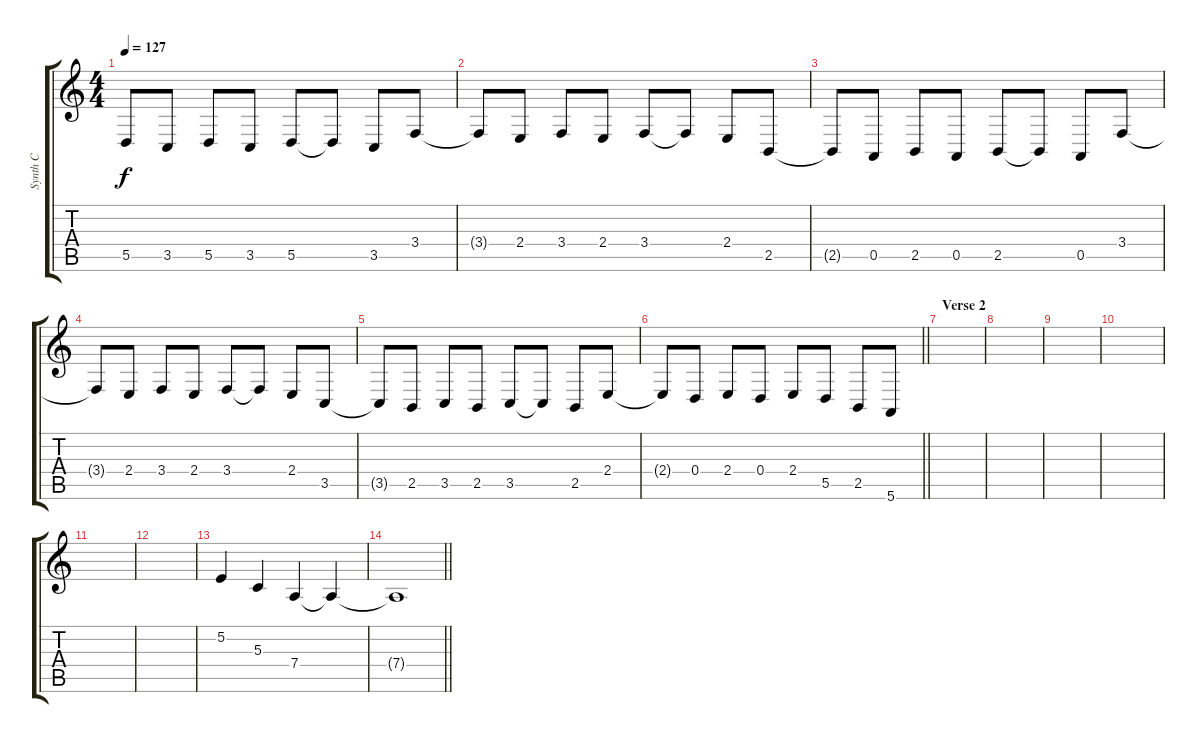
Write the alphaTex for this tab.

\track ("Synth C" "Synth C") {instrument synthbrass1}
\staff {score tabs}
\tuning (E4 B3 G3 D3 A2 E2) {hide}
\ts (4 4)
\tempo 127
\clef g2
\ks c
5.5{t}.8{dy f} 3.5.8 5.5.8 3.5.8 5.5.8 5.5{t}.8 3.5.8 3.4.8 |
3.4{t}.8 2.4.8 3.4.8 2.4.8 3.4.8 3.4{t}.8 2.4.8 2.5.8 |
2.5{t}.8 0.5.8 2.5.8 0.5.8 2.5.8 2.5{t}.8 0.5.8 3.4.8 |
3.4{t}.8 2.4.8 3.4.8 2.4.8 3.4.8 3.4{t}.8 2.4.8 3.5.8 |
3.5{t}.8 2.5.8 3.5.8 2.5.8 3.5.8 3.5{t}.8 2.5.8 2.4.8 |
\barLineRight lightlight
2.4{t}.8 0.4.8 2.4.8 0.4.8 2.4.8 5.5.8 2.5.8 5.6.8 |
\section ("" "Verse 2")
|
|
|
|
|
|
5.2.4 5.3.4 7.4.4 7.4{t}.4 |
\barLineRight lightlight
7.4{t}.1
